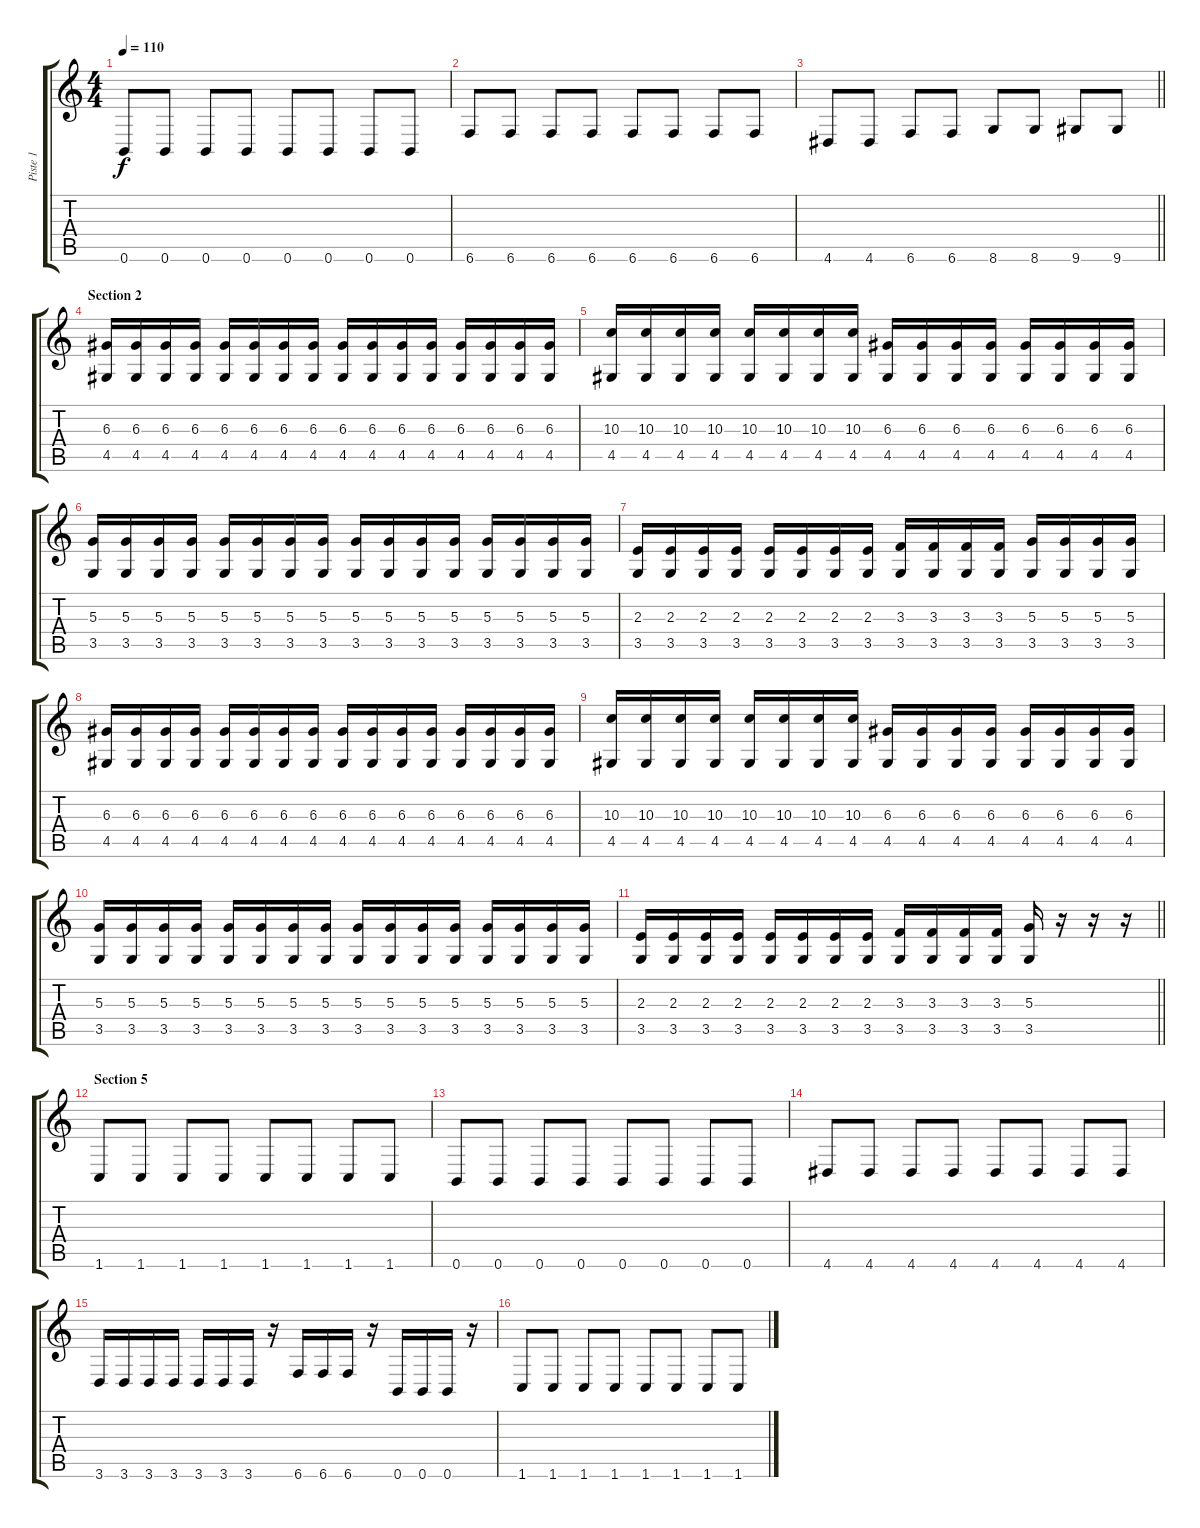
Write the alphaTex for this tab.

\track ("Piste 1" "Piste 1") {instrument distortionguitar}
\staff {score tabs}
\tuning (B3 Gb3 D3 A2 E2 B1) {hide}
\ts (4 4)
\tempo 110
\clef g2
\ks c
0.6.8{dy f} 0.6.8 0.6.8 0.6.8 0.6.8 0.6.8 0.6.8 0.6.8 |
6.6.8 6.6.8 6.6.8 6.6.8 6.6.8 6.6.8 6.6.8 6.6.8 |
\barLineRight lightlight
4.6.8 4.6.8 6.6.8 6.6.8 8.6.8 8.6.8 9.6.8 9.6.8 |
\section ("" "Section 2")
(6.3 4.5).16 (6.3 4.5).16 (6.3 4.5).16 (6.3 4.5).16 (6.3 4.5).16 (6.3 4.5).16 (6.3 4.5).16 (6.3 4.5).16 (6.3 4.5).16 (6.3 4.5).16 (6.3 4.5).16 (6.3 4.5).16 (6.3 4.5).16 (6.3 4.5).16 (6.3 4.5).16 (6.3 4.5).16 |
(10.3 4.5).16 (10.3 4.5).16 (10.3 4.5).16 (10.3 4.5).16 (10.3 4.5).16 (10.3 4.5).16 (10.3 4.5).16 (10.3 4.5).16 (6.3 4.5).16 (6.3 4.5).16 (6.3 4.5).16 (6.3 4.5).16 (6.3 4.5).16 (6.3 4.5).16 (6.3 4.5).16 (6.3 4.5).16 |
(5.3 3.5).16 (5.3 3.5).16 (5.3 3.5).16 (5.3 3.5).16 (5.3 3.5).16 (5.3 3.5).16 (5.3 3.5).16 (5.3 3.5).16 (5.3 3.5).16 (5.3 3.5).16 (5.3 3.5).16 (5.3 3.5).16 (5.3 3.5).16 (5.3 3.5).16 (5.3 3.5).16 (5.3 3.5).16 |
(2.3 3.5).16 (2.3 3.5).16 (2.3 3.5).16 (2.3 3.5).16 (2.3 3.5).16 (2.3 3.5).16 (2.3 3.5).16 (2.3 3.5).16 (3.3 3.5).16 (3.3 3.5).16 (3.3 3.5).16 (3.3 3.5).16 (5.3 3.5).16 (5.3 3.5).16 (5.3 3.5).16 (5.3 3.5).16 |
(6.3 4.5).16 (6.3 4.5).16 (6.3 4.5).16 (6.3 4.5).16 (6.3 4.5).16 (6.3 4.5).16 (6.3 4.5).16 (6.3 4.5).16 (6.3 4.5).16 (6.3 4.5).16 (6.3 4.5).16 (6.3 4.5).16 (6.3 4.5).16 (6.3 4.5).16 (6.3 4.5).16 (6.3 4.5).16 |
(10.3 4.5).16 (10.3 4.5).16 (10.3 4.5).16 (10.3 4.5).16 (10.3 4.5).16 (10.3 4.5).16 (10.3 4.5).16 (10.3 4.5).16 (6.3 4.5).16 (6.3 4.5).16 (6.3 4.5).16 (6.3 4.5).16 (6.3 4.5).16 (6.3 4.5).16 (6.3 4.5).16 (6.3 4.5).16 |
(5.3 3.5).16 (5.3 3.5).16 (5.3 3.5).16 (5.3 3.5).16 (5.3 3.5).16 (5.3 3.5).16 (5.3 3.5).16 (5.3 3.5).16 (5.3 3.5).16 (5.3 3.5).16 (5.3 3.5).16 (5.3 3.5).16 (5.3 3.5).16 (5.3 3.5).16 (5.3 3.5).16 (5.3 3.5).16 |
\barLineRight lightlight
(2.3 3.5).16 (2.3 3.5).16 (2.3 3.5).16 (2.3 3.5).16 (2.3 3.5).16 (2.3 3.5).16 (2.3 3.5).16 (2.3 3.5).16 (3.3 3.5).16 (3.3 3.5).16 (3.3 3.5).16 (3.3 3.5).16 (5.3 3.5).16 r.16 r.16 r.16 |
\section ("" "Section 5")
1.6.8 1.6.8 1.6.8 1.6.8 1.6.8 1.6.8 1.6.8 1.6.8 |
0.6.8 0.6.8 0.6.8 0.6.8 0.6.8 0.6.8 0.6.8 0.6.8 |
4.6.8 4.6.8 4.6.8 4.6.8 4.6.8 4.6.8 4.6.8 4.6.8 |
3.6.16 3.6.16 3.6.16 3.6.16 3.6.16 3.6.16 3.6.16 r.16 6.6.16 6.6.16 6.6.16 r.16 0.6.16 0.6.16 0.6.16 r.16 |
1.6.8 1.6.8 1.6.8 1.6.8 1.6.8 1.6.8 1.6.8 1.6.8
